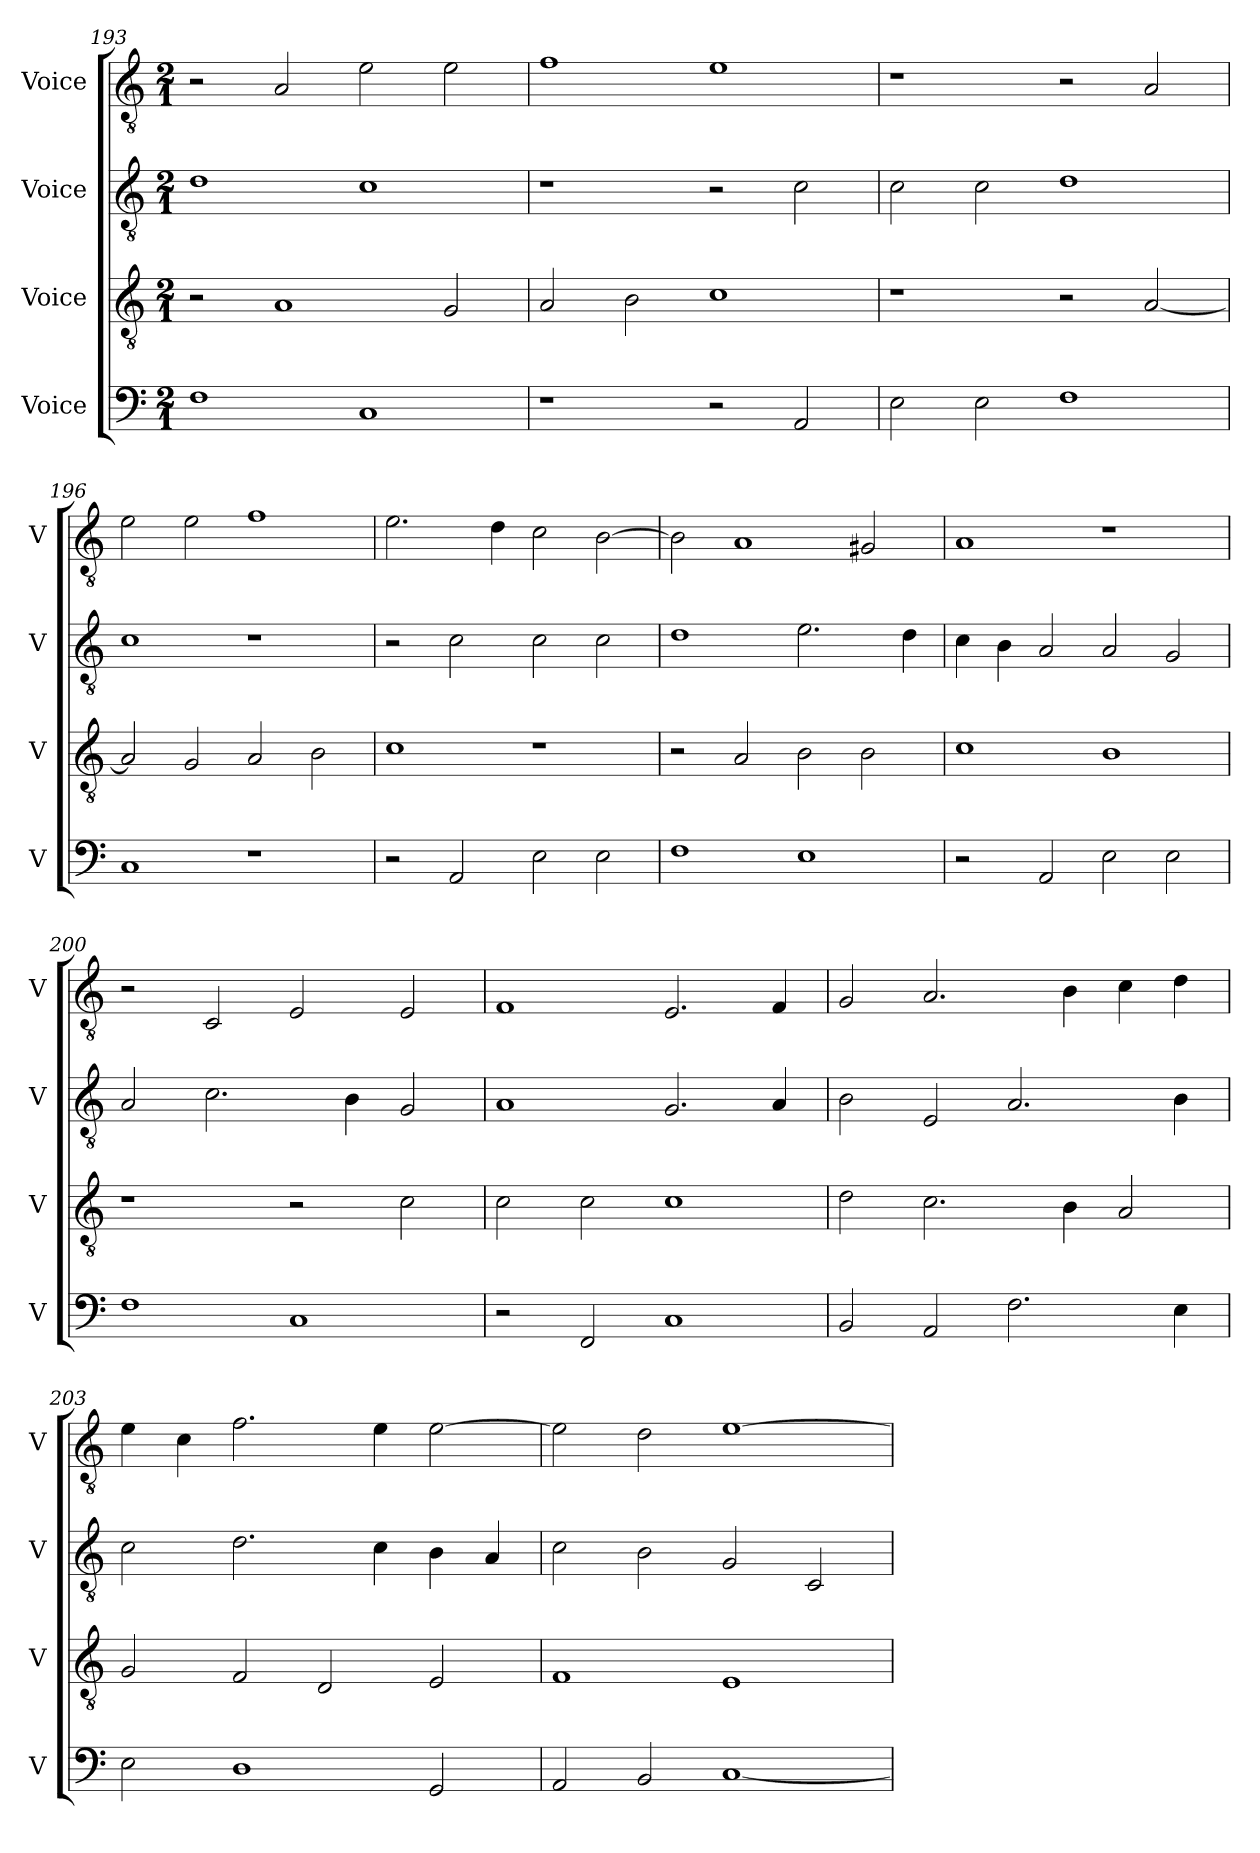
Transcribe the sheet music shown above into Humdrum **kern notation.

**kern	**kern	**kern	**kern
*part4	*part3	*part2	*part1
*staff4	*staff3	*staff2	*staff1
*I"Voice	*I"Voice	*I"Voice	*I"Voice
*I'V	*I'V	*I'V	*I'V
!!LO:LB:g=z
*clefF4	*clefGv2	*clefGv2	*clefGv2
*k[]	*k[]	*k[]	*k[]
*M2/1	*M2/1	*M2/1	*M2/1
=193	=193	=193	=193
1F	2r	1d	2r
.	1A	.	2A/
1C	.	1c	2e\
.	2G/	.	2e\
=194	=194	=194	=194
1r	2A/	1r	1f
.	2B\	.	.
2r	1c	2r	1e
2AA/	.	2c\	.
=195	=195	=195	=195
2E\	1r	2c\	1r
2E\	.	2c\	.
1F	2r	1d	2r
.	[2A/	.	2A/
=196	=196	=196	=196
1C	2A/]	1c	2e\
.	2G/	.	2e\
1r	2A/	1r	1f
.	2B\	.	.
!!LO:PB:g=z
=197	=197	=197	=197
2r	1c	2r	2.e\
2AA/	.	2c\	.
.	.	.	4d\
2E\	1r	2c\	2c\
2E\	.	2c\	[2B\
=198	=198	=198	=198
1F	2r	1d	2B\]
.	2A/	.	1A
1E	2B\	2.e\	.
.	2B\	.	2G#X/
.	.	4d\	.
=199	=199	=199	=199
2r	1c	4c\	1A
.	.	4B\	.
2AA/	.	2A/	.
2E\	1B	2A/	1r
2E\	.	2G/	.
=200	=200	=200	=200
1F	1r	2A/	2r
.	.	2.c\	2C/
1C	2r	.	2E/
.	.	4B\	.
.	2c\	2G/	2E/
!!LO:LB:g=z
=201	=201	=201	=201
2r	2c\	1A	1F
2FF/	2c\	.	.
1C	1c	2.G/	2.E/
.	.	4A/	4F/
=202	=202	=202	=202
2BB/	2d\	2B\	2G/
2AA/	2.c\	2E/	2.A/
2.F\	.	2.A/	.
.	4B\	.	4B\
.	2A/	.	4c\
4E\	.	4B\	4d\
=203	=203	=203	=203
2E\	2G/	2c\	4e\
.	.	.	4c\
1D	2F/	2.d\	2.f\
.	2D/	.	.
.	.	4c\	4e\
2GG/	2E/	4B\	[2e\
.	.	4A/	.
!!LO:LB:g=z
=204	=204	=204	=204
2AA/	1F	2c\	2e\]
2BB/	.	2B\	2d\
[1C	1E	2G/	[1e
.	.	2C/	.
=	=	=	=
*-	*-	*-	*-
